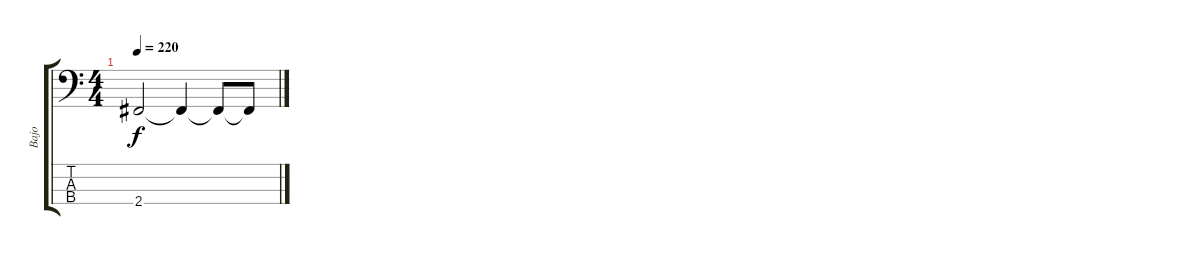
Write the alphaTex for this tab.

\track ("Bajo" "Bajo") {instrument electricbassfinger}
\staff {score tabs}
\tuning (G2 D2 A1 E1) {hide}
\ts (4 4)
\tempo 220
\clef f4
\ks c
2.4{t}.2{dy f} 2.4{t}.4 2.4{t}.8 2.4{t}.8
